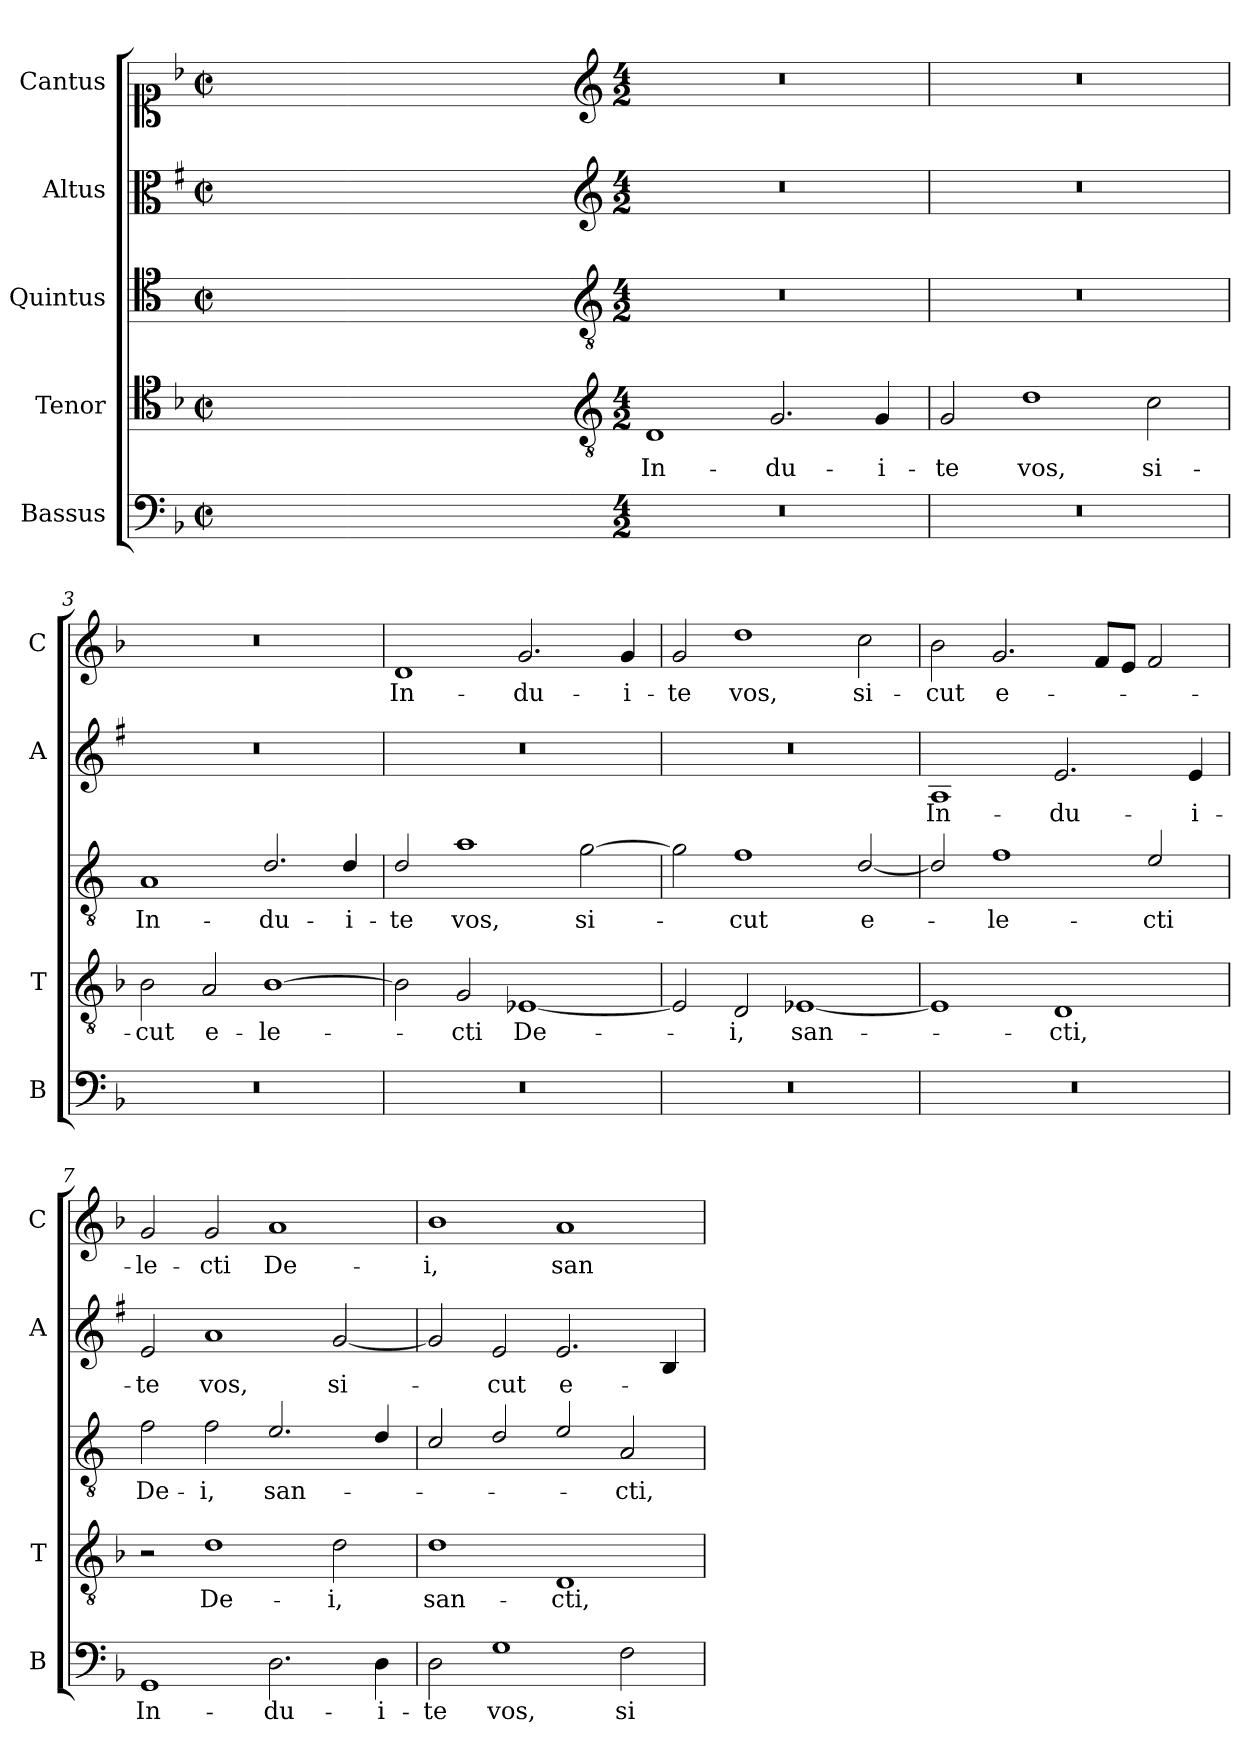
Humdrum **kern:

**kern	**text	**kern	**text	**kern	**text	**kern	**text	**kern	**text
*part5	*part5	*part4	*part4	*part3	*part3	*part2	*part2	*part1	*part1
*staff5	*staff5	*staff4	*staff4	*staff3	*staff3	*staff2	*staff2	*staff1	*staff1
*I"Bassus	*	*I"Tenor	*	*I"Quintus	*	*I"Altus	*	*I"Cantus	*
*I'B	*	*I'T	*	*	*	*I'A	*	*I'C	*
*clefF4	*	*clefC4	*	*clefC4	*	*clefC3	*	*clefC1	*
*	*	*	*	*ITrd4c7	*	*ITrd1c2	*	*	*
*k[b-]	*	*k[b-]	*	*k[b-]	*	*k[b-]	*	*k[b-]	*
*F:	*	*F:	*	*F:	*	*F:	*	*F:	*
*M2/2	*	*M2/2	*	*M2/2	*	*M2/2	*	*M2/2	*
*met(c|)	*	*met(c|)	*	*met(c|)	*	*met(c|)	*	*met(c|)	*
=	=	=	=	=	=	=	=	=	=
1ryy	.	1ryy	.	1ryy	.	1ryy	.	1ryy	.
=1X-	=1X-	=1X-	=1X-	=1X-	=1X-	=1X-	=1X-	=1X-	=1X-
4ryy	.	4ryy	.	4ryy	.	4ryy	.	4ryy	.
4ryy	.	4ryy	.	4ryy	.	4ryy	.	4ryy	.
4ryy	.	4ryy	.	4ryy	.	4ryy	.	4ryy	.
4ryy	.	4ryy	.	4ryy	.	4ryy	.	4ryy	.
=1-	=1-	=1-	=1-	=1-	=1-	=1-	=1-	=1-	=1-
*	*	*clefGv2	*	*clefGv2	*	*clefG2	*	*clefG2	*
*M4/2	*	*M4/2	*	*M4/2	*	*M4/2	*	*M4/2	*
!	!	!	!LO:LY:b	!	!	!	!	!	!
0r	.	1D	In-	0r	.	0r	.	0r	.
!	!	!	!LO:LY:b	!	!	!	!	!	!
.	.	2.G/	-du-	.	.	.	.	.	.
!	!	!	!LO:LY:b	!	!	!	!	!	!
.	.	4G/	-i-	.	.	.	.	.	.
=2	=2	=2	=2	=2	=2	=2	=2	=2	=2
!	!	!	!LO:LY:b	!	!	!	!	!	!
0r	.	2G/	-te	0r	.	0r	.	0r	.
!	!	!	!LO:LY:b	!	!	!	!	!	!
.	.	1d	vos,	.	.	.	.	.	.
!	!	!	!LO:LY:b	!	!	!	!	!	!
.	.	2c\	si-	.	.	.	.	.	.
=3	=3	=3	=3	=3	=3	=3	=3	=3	=3
!	!	!	!LO:LY:b	!	!LO:LY:b	!	!	!	!
0r	.	2B-\	-cut	1D	In-	0r	.	0r	.
!	!	!	!LO:LY:b	!	!	!	!	!	!
.	.	2A/	e-	.	.	.	.	.	.
!	!	!	!LO:LY:b	!	!LO:LY:b	!	!	!	!
.	.	[1B-	-le-	2.G/	-du-	.	.	.	.
!	!	!	!	!	!LO:LY:b	!	!	!	!
.	.	.	.	4G/	-i-	.	.	.	.
=4	=4	=4	=4	=4	=4	=4	=4	=4	=4
!	!	!	!	!	!LO:LY:b	!	!	!	!LO:LY:b
0r	.	2B-\]	.	2G/	-te	0r	.	1d	In-
!	!	!	!LO:LY:b	!	!LO:LY:b	!	!	!	!
.	.	2G/	-cti	1d	vos,	.	.	.	.
!	!	!	!LO:LY:b	!	!	!	!	!	!LO:LY:b
.	.	[1E-X	De-	.	.	.	.	2.g/	-du-
!	!	!	!	!	!LO:LY:b	!	!	!	!
.	.	.	.	[2c\	si-	.	.	.	.
!	!	!	!	!	!	!	!	!	!LO:LY:b
.	.	.	.	.	.	.	.	4g/	-i-
=5	=5	=5	=5	=5	=5	=5	=5	=5	=5
!	!	!	!	!	!	!	!	!	!LO:LY:b
0r	.	2E-/]	.	2c\]	.	0r	.	2g/	-te
!	!	!	!LO:LY:b	!	!LO:LY:b	!	!	!	!LO:LY:b
.	.	2D/	-i,	1B-	-cut	.	.	1dd	vos,
!	!	!	!LO:LY:b	!	!	!	!	!	!
.	.	[1E-X	san-	.	.	.	.	.	.
!	!	!	!	!	!LO:LY:b	!	!	!	!LO:LY:b
.	.	.	.	[2G/	e-	.	.	2cc\	si-
!!LO:LB:g=z
=6	=6	=6	=6	=6	=6	=6	=6	=6	=6
!	!	!	!	!	!	!	!LO:LY:b	!	!LO:LY:b
0r	.	1E-]	.	2G/]	.	1G	In-	2b-\	-cut
!	!	!	!	!	!LO:LY:b	!	!	!	!LO:LY:b
.	.	.	.	1B-	-le-	.	.	2.g/	e-
!	!	!	!LO:LY:b	!	!	!	!LO:LY:b	!	!
.	.	1D	-cti,	.	.	2.d/	-du-	.	.
.	.	.	.	.	.	.	.	8f/L	.
.	.	.	.	.	.	.	.	8e/J	.
!	!	!	!	!	!LO:LY:b	!	!	!	!
.	.	.	.	2A/	-cti	.	.	2f/	.
!	!	!	!	!	!	!	!LO:LY:b	!	!
.	.	.	.	.	.	4d/	-i-	.	.
=7	=7	=7	=7	=7	=7	=7	=7	=7	=7
!	!LO:LY:b	!	!	!	!LO:LY:b	!	!LO:LY:b	!	!LO:LY:b
1GG	In-	2r	.	2B-\	De-	2d/	-te	2g/	-le-
!	!	!	!LO:LY:b	!	!LO:LY:b	!	!LO:LY:b	!	!LO:LY:b
.	.	1d	De-	2B-\	-i,	1g	vos,	2g/	-cti
!	!LO:LY:b	!	!	!	!LO:LY:b	!	!	!	!LO:LY:b
2.D\	-du-	.	.	2.A/	san-	.	.	1a	De-
!	!	!	!LO:LY:b	!	!	!	!LO:LY:b	!	!
.	.	2d\	-i,	.	.	[2f/	si-	.	.
!	!LO:LY:b	!	!	!	!	!	!	!	!
4D\	-i-	.	.	4G/	.	.	.	.	.
=8	=8	=8	=8	=8	=8	=8	=8	=8	=8
!	!LO:LY:b	!	!LO:LY:b	!	!	!	!	!	!LO:LY:b
2D\	-te	1d	san-	2F/	.	2f/]	.	1b-	-i,
!	!LO:LY:b	!	!	!	!	!	!LO:LY:b	!	!
1G	vos,	.	.	2G/	.	2d/	-cut	.	.
!	!	!	!LO:LY:b	!	!	!	!LO:LY:b	!	!LO:LY:b
.	.	1D	-cti,	2A/	.	2.d/	e-	1a	san-
!	!LO:LY:b	!	!	!	!LO:LY:b	!	!	!	!
2F\	si-	.	.	2D/	-cti,	.	.	.	.
.	.	.	.	.	.	4A/	.	.	.
=	=	=	=	=	=	=	=	=	=
*-	*-	*-	*-	*-	*-	*-	*-	*-	*-
